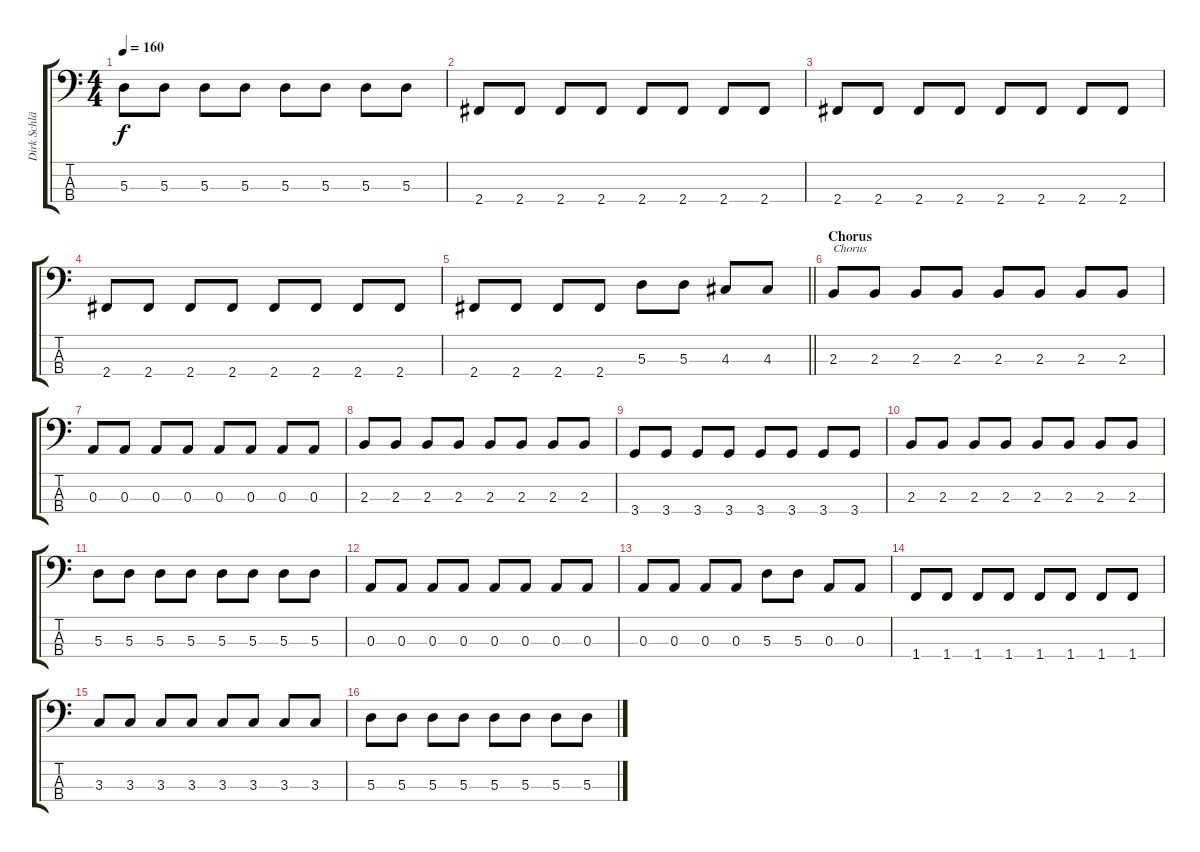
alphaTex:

\track ("Dirk Schlächter" "Dirk Schlä") {instrument electricbassfinger}
\staff {score tabs}
\tuning (G2 D2 A1 E1) {hide}
\ts (4 4)
\tempo 160
\clef f4
\ks c
5.3.8{dy f} 5.3.8 5.3.8 5.3.8 5.3.8 5.3.8 5.3.8 5.3.8 |
2.4.8 2.4.8 2.4.8 2.4.8 2.4.8 2.4.8 2.4.8 2.4.8 |
2.4.8 2.4.8 2.4.8 2.4.8 2.4.8 2.4.8 2.4.8 2.4.8 |
2.4.8 2.4.8 2.4.8 2.4.8 2.4.8 2.4.8 2.4.8 2.4.8 |
\barLineRight lightlight
2.4.8 2.4.8 2.4.8 2.4.8 5.3.8 5.3.8 4.3.8 4.3.8 |
\section ("" "Chorus")
2.3.8{txt "Chorus"} 2.3.8 2.3.8 2.3.8 2.3.8 2.3.8 2.3.8 2.3.8 |
0.3.8 0.3.8 0.3.8 0.3.8 0.3.8 0.3.8 0.3.8 0.3.8 |
2.3.8 2.3.8 2.3.8 2.3.8 2.3.8 2.3.8 2.3.8 2.3.8 |
3.4.8 3.4.8 3.4.8 3.4.8 3.4.8 3.4.8 3.4.8 3.4.8 |
2.3.8 2.3.8 2.3.8 2.3.8 2.3.8 2.3.8 2.3.8 2.3.8 |
5.3.8 5.3.8 5.3.8 5.3.8 5.3.8 5.3.8 5.3.8 5.3.8 |
0.3.8 0.3.8 0.3.8 0.3.8 0.3.8 0.3.8 0.3.8 0.3.8 |
0.3.8 0.3.8 0.3.8 0.3.8 5.3.8 5.3.8 0.3.8 0.3.8 |
1.4.8 1.4.8 1.4.8 1.4.8 1.4.8 1.4.8 1.4.8 1.4.8 |
3.3.8 3.3.8 3.3.8 3.3.8 3.3.8 3.3.8 3.3.8 3.3.8 |
5.3.8 5.3.8 5.3.8 5.3.8 5.3.8 5.3.8 5.3.8 5.3.8
